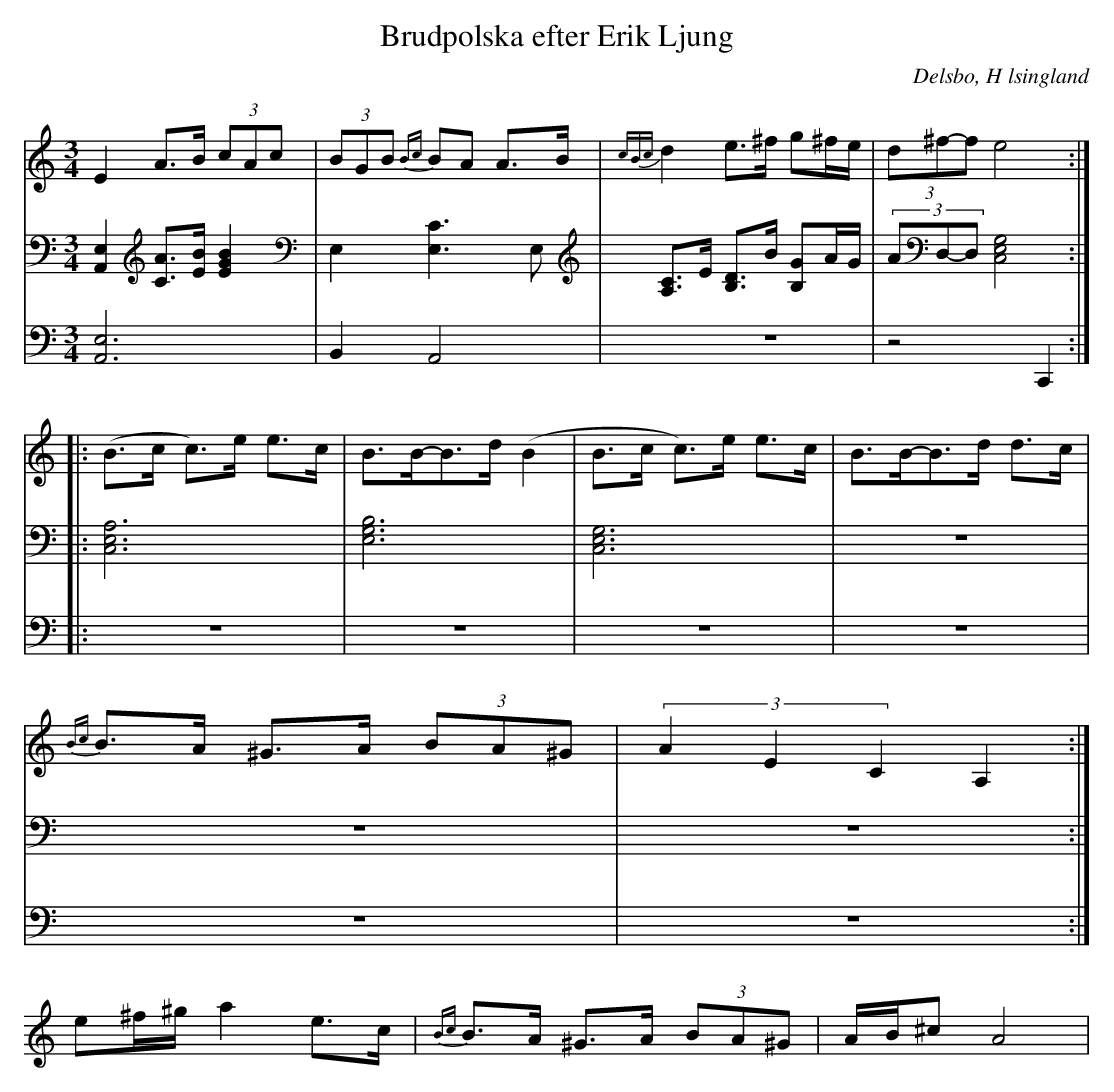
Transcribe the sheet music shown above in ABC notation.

X:1
T: Brudpolska efter Erik Ljung
Q: 105
O: Delsbo, H lsingland
M: 3/4
L: 1/8
K: Am
V:1
V:2
V:3 Merge
V:1
E2 A>B (3cAc| (3BGB {Bc}BA A>B|{cBc}d2 e>^f g^f/e/|(3d^f-f e4 :|
|:(B>c c)>e e>c|B>B-B>d (B2|B>c c)>e e>c|B>B-B>d d>c|
{Bc}B>A ^G>A (3BA^G|(3A2E2C2 A,2:|
e^f/^g/ a2 e>c|{Bc}B>A ^G>A (3BA^G|A/B/^c A4|
V:2
[A,,2E,2] [AC]>[BE] [B2E2G2]|E,2 [C3E,3]E,|[A,C]>E [B,D]>B [B,G]A/G/|(3AD,-D, [E,4G,4C,4]:|
|:[E,6A,6C,6]|[E,6G,6B,6]|[E,6G,6C,6]|z6|
z6|z6:|
V:3
[A,,6E,6]|B,,2 A,,4|z6|z4 C,,2:|
|:z6|z6|z6|z6|
z6|z6:|
